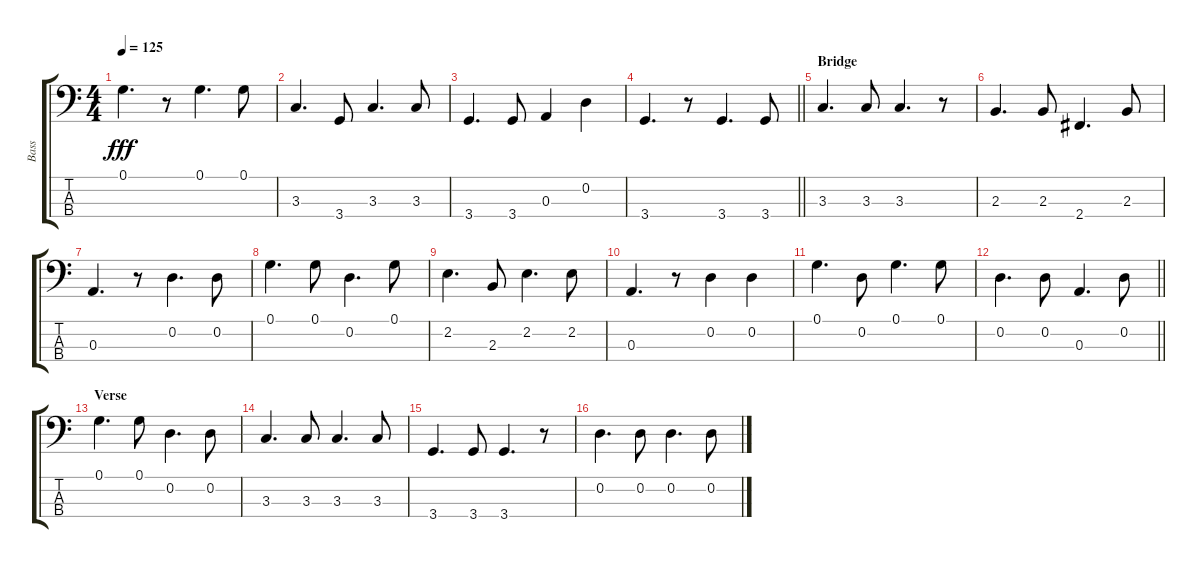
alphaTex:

\track ("Bass " "Bass ") {instrument electricbassfinger}
\staff {score tabs}
\tuning (G2 D2 A1 E1) {hide}
\ts (4 4)
\tempo 125
\clef f4
\ks c
0.1.4{d dy fff} r.8 0.1.4{d} 0.1.8 |
3.3.4{d} 3.4.8 3.3.4{d} 3.3.8 |
3.4.4{d} 3.4.8 0.3.4 0.2.4 |
\barLineRight lightlight
3.4.4{d} r.8 3.4.4{d} 3.4.8 |
\section ("" "Bridge")
3.3.4{d} 3.3.8 3.3.4{d} r.8 |
2.3.4{d} 2.3.8 2.4.4{d} 2.3.8 |
0.3.4{d} r.8 0.2.4{d} 0.2.8 |
0.1.4{d} 0.1.8 0.2.4{d} 0.1.8 |
2.2.4{d} 2.3.8 2.2.4{d} 2.2.8 |
0.3.4{d} r.8 0.2.4 0.2.4 |
0.1.4{d} 0.2.8 0.1.4{d} 0.1.8 |
\barLineRight lightlight
0.2.4{d} 0.2.8 0.3.4{d} 0.2.8 |
\section ("" "Verse")
0.1.4{d} 0.1.8 0.2.4{d} 0.2.8 |
3.3.4{d} 3.3.8 3.3.4{d} 3.3.8 |
3.4.4{d} 3.4.8 3.4.4{d} r.8 |
0.2.4{d} 0.2.8 0.2.4{d} 0.2.8
